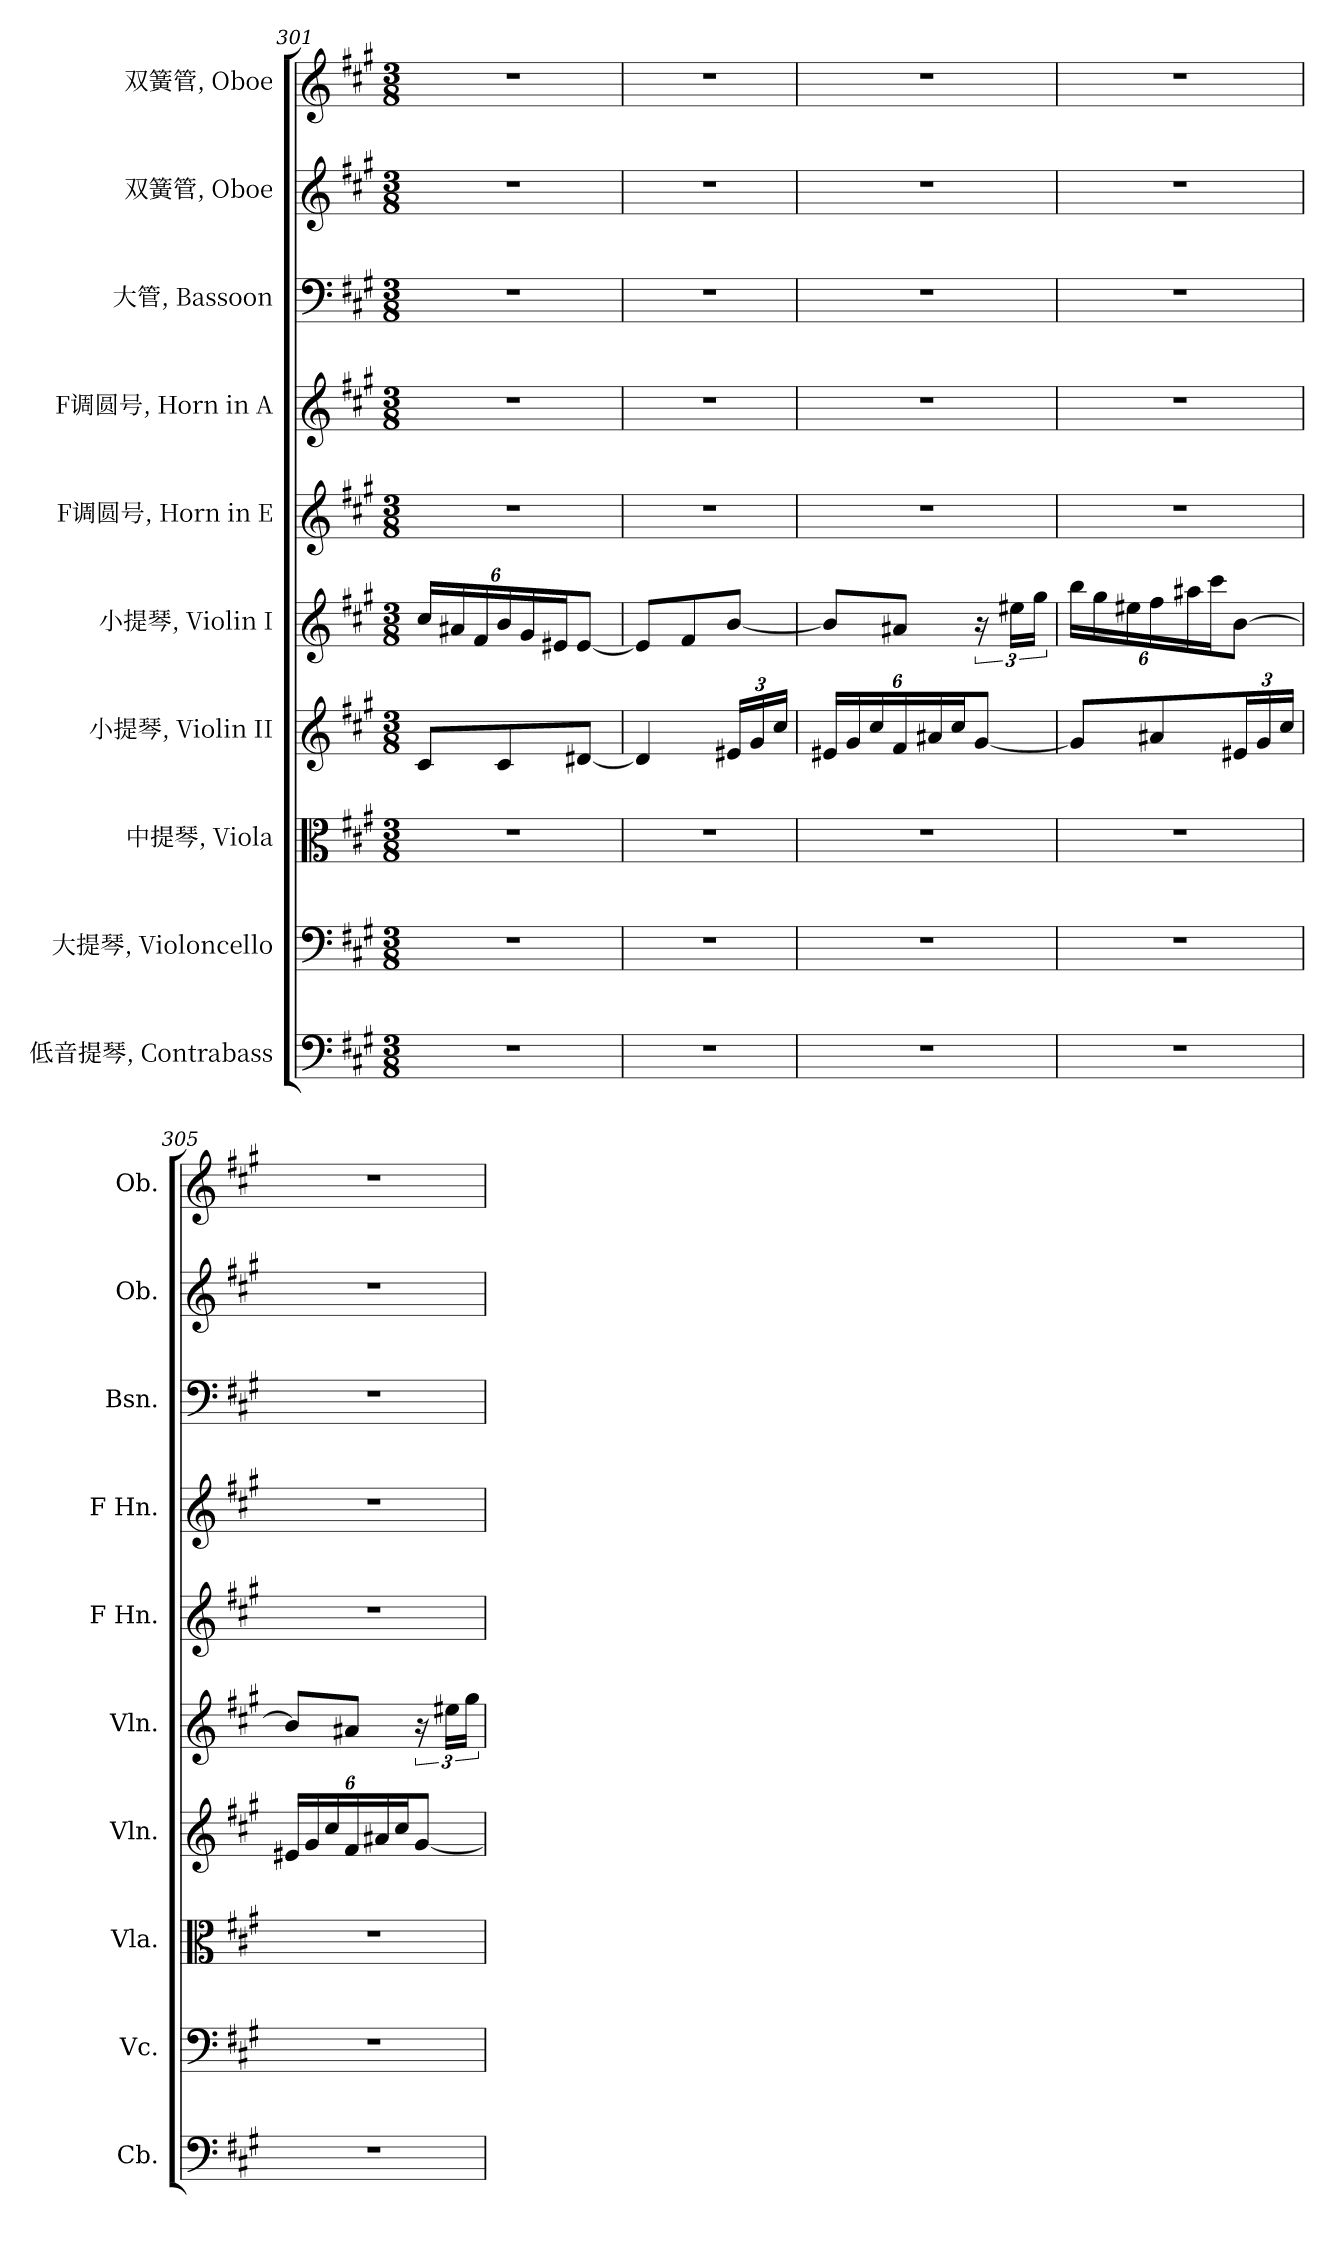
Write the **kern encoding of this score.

**kern	**kern	**kern	**kern	**kern	**kern	**kern	**kern	**kern	**kern
*part10	*part9	*part8	*part7	*part6	*part5	*part4	*part3	*part2	*part1
*staff10	*staff9	*staff8	*staff7	*staff6	*staff5	*staff4	*staff3	*staff2	*staff1
*I"低音提琴, Contrabass	*I"大提琴, Violoncello	*I"中提琴, Viola	*I"小提琴, Violin II	*I"小提琴, Violin I	*I"F调圆号, Horn in E	*I"F调圆号, Horn in A	*I"大管, Bassoon	*I"双簧管, Oboe	*I"双簧管, Oboe
*I'Cb.	*I'Vc.	*I'Vla.	*I'Vln.	*I'Vln.	*I'F Hn.	*I'F Hn.	*I'Bsn.	*I'Ob.	*I'Ob.
!!LO:PB:g=z
*clefF4	*clefF4	*clefC3	*clefG2	*clefG2	*clefG2	*clefG2	*clefF4	*clefG2	*clefG2
*ITrd7c12	*	*	*	*	*ITrd4c7	*ITrd4c7	*	*	*
*k[f#c#g#]	*k[f#c#g#]	*k[f#c#g#]	*k[f#c#g#]	*k[f#c#g#]	*k[f#c#]	*k[f#c#]	*k[f#c#g#]	*k[f#c#g#]	*k[f#c#g#]
*M3/8	*M3/8	*M3/8	*M3/8	*M3/8	*M3/8	*M3/8	*M3/8	*M3/8	*M3/8
*	*	*	*	*Xbrackettup	*	*	*	*	*
=301	=301	=301	=301	=301	=301	=301	=301	=301	=301
4.r	4.r	4.r	8c#/L	24cc#/LL	4.r	4.r	4.r	4.r	4.r
.	.	.	.	24a#X/	.	.	.	.	.
.	.	.	.	24f#/	.	.	.	.	.
.	.	.	8c#/	24b/	.	.	.	.	.
.	.	.	.	24g#/	.	.	.	.	.
.	.	.	.	24e#X/J	.	.	.	.	.
.	.	.	[8d#X/J	[8e#/J	.	.	.	.	.
=302	=302	=302	=302	=302	=302	=302	=302	=302	=302
4.r	4.r	4.r	4d#/]	8e#/L]	4.r	4.r	4.r	4.r	4.r
.	.	.	.	8f#/	.	.	.	.	.
*	*	*	*Xbrackettup	*	*	*	*	*	*
.	.	.	24e#X/LL	[8b/J	.	.	.	.	.
.	.	.	24g#/	.	.	.	.	.	.
.	.	.	24cc#/JJ	.	.	.	.	.	.
=303	=303	=303	=303	=303	=303	=303	=303	=303	=303
4.r	4.r	4.r	24e#X/LL	8b/L]	4.r	4.r	4.r	4.r	4.r
.	.	.	24g#/	.	.	.	.	.	.
.	.	.	24cc#/	.	.	.	.	.	.
.	.	.	24f#/	8a#X/J	.	.	.	.	.
.	.	.	24a#X/	.	.	.	.	.	.
.	.	.	24cc#/J	.	.	.	.	.	.
*	*	*	*	*brackettup	*	*	*	*	*
.	.	.	[8g#/J	24r	.	.	.	.	.
.	.	.	.	24ee#X\LL	.	.	.	.	.
.	.	.	.	24gg#\JJ	.	.	.	.	.
=304	=304	=304	=304	=304	=304	=304	=304	=304	=304
*	*	*	*	*Xbrackettup	*	*	*	*	*
4.r	4.r	4.r	8g#/L]	24bb\LL	4.r	4.r	4.r	4.r	4.r
.	.	.	.	24gg#\	.	.	.	.	.
.	.	.	.	24ee#X\	.	.	.	.	.
.	.	.	8a#X/	24ff#\	.	.	.	.	.
.	.	.	.	24aa#X\	.	.	.	.	.
.	.	.	.	24ccc#\J	.	.	.	.	.
.	.	.	24e#X/L	[8b\J	.	.	.	.	.
.	.	.	24g#/	.	.	.	.	.	.
.	.	.	24cc#/JJ	.	.	.	.	.	.
!!LO:PB:g=z
=305	=305	=305	=305	=305	=305	=305	=305	=305	=305
4.r	4.r	4.r	24e#X/LL	8b/L]	4.r	4.r	4.r	4.r	4.r
.	.	.	24g#/	.	.	.	.	.	.
.	.	.	24cc#/	.	.	.	.	.	.
.	.	.	24f#/	8a#X/J	.	.	.	.	.
.	.	.	24a#X/	.	.	.	.	.	.
.	.	.	24cc#/J	.	.	.	.	.	.
*	*	*	*	*brackettup	*	*	*	*	*
.	.	.	[8g#/J	24r	.	.	.	.	.
.	.	.	.	24ee#X\LL	.	.	.	.	.
.	.	.	.	24gg#\JJ	.	.	.	.	.
=	=	=	=	=	=	=	=	=	=
*-	*-	*-	*-	*-	*-	*-	*-	*-	*-
